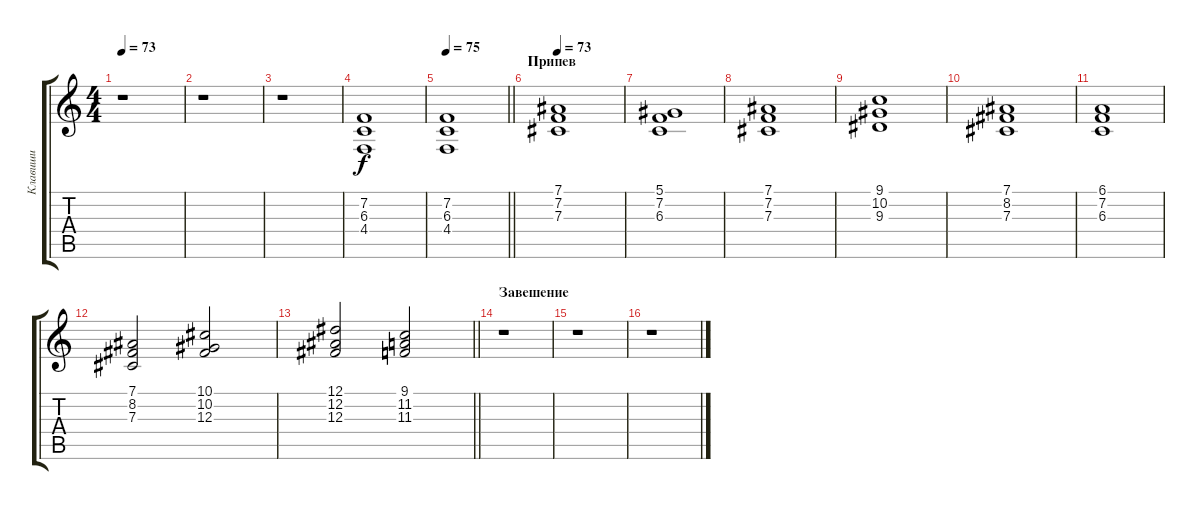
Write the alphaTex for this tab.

\track ("Клавиши" "Клавиши") {instrument stringensemble2}
\staff {score tabs}
\tuning (Eb4 Bb3 Gb3 Db3 Ab2 Eb2) {hide}
\ts (4 4)
\tempo 73
\clef g2
\ks c
r.1{dy f} |
r.1 |
r.1 |
(7.2 6.3 4.4).1 |
\tempo 75
\barLineRight lightlight
(7.2 6.3 4.4).1 |
\section ("" "Припев")
\tempo 73
(7.1 7.2 7.3).1{instrument stringensemble2} |
(5.1 7.2 6.3).1 |
(7.1 7.2 7.3).1 |
(9.1 10.2 9.3).1 |
(7.1 8.2 7.3).1 |
(6.1 7.2 6.3).1 |
(7.1 8.2 7.3).2 (10.1 10.2 12.3).2 |
\barLineRight lightlight
(12.1 12.2 12.3).2 (9.1 11.2 11.3).2 |
\section ("" "Завешение")
r.1 |
r.1 |
r.1
